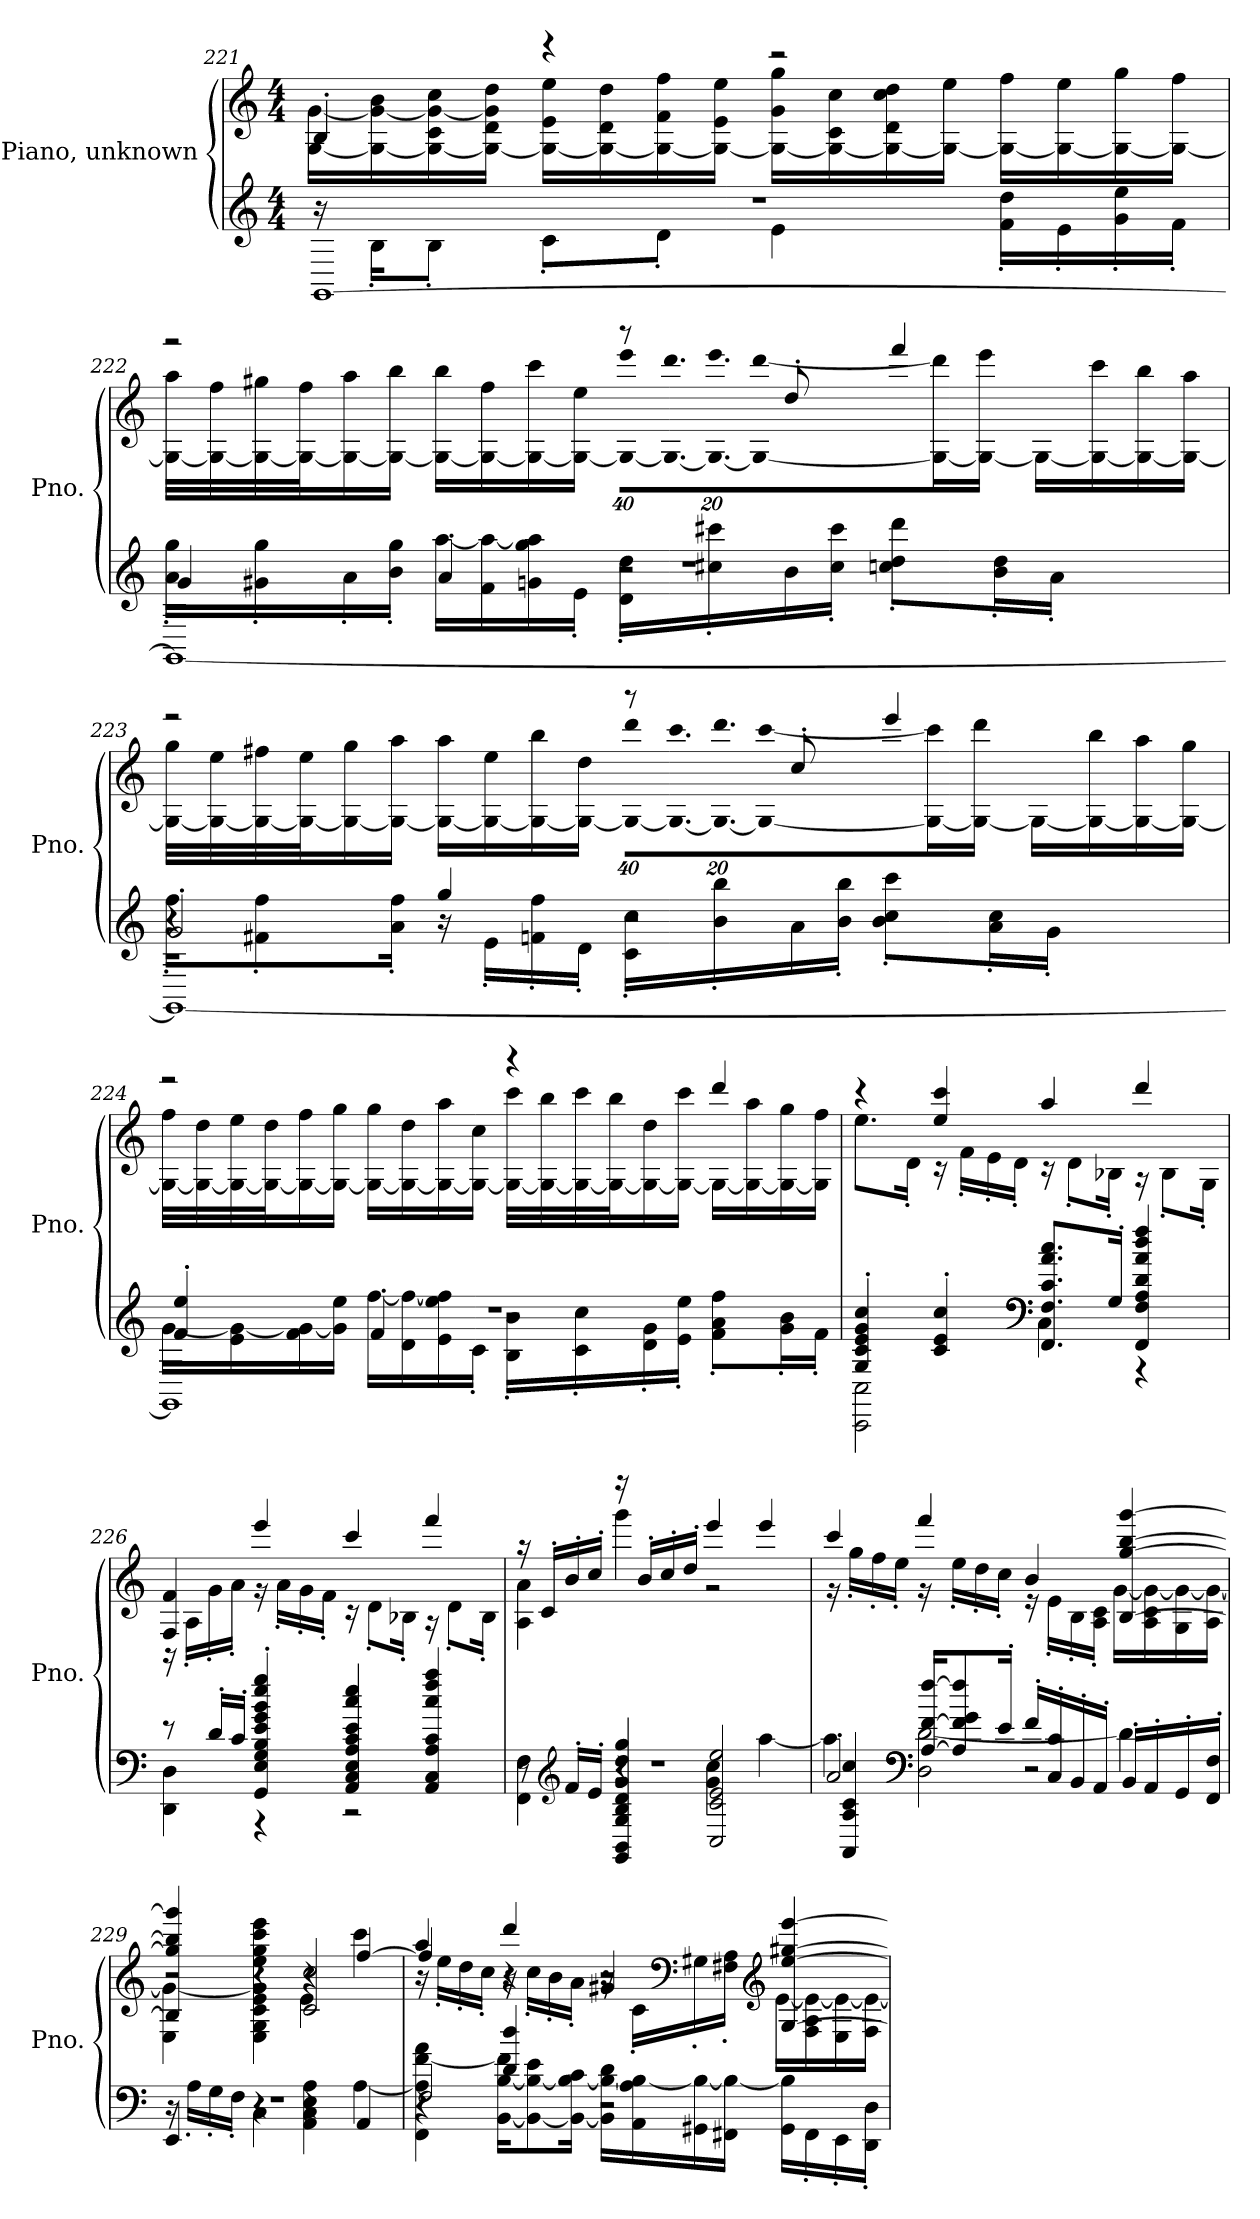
**kern	**kern
*part1	*part1
*staff2	*staff1
*I"Piano, unknown	*
*I'Pno.	*
!!LO:LB:g=z
*clefG2	*clefG2
*k[]	*k[]
*M4/4	*M4/4
=221	=221
*^	*^
*	*^	*	*
1r	16r	[1GG	4B'/	[16G\ [16g\LL
.	16B'\KL	.	.	16G\_ 16g\_ 16b\
.	8B'\J	.	.	16G\_ 16c\ 16g\_ 16cc\
.	.	.	.	16G\_ 16d\ 16g\] 16dd\JJ
.	8c'\L	.	4r	16G\_ 16e\ 16ee\LL
.	.	.	.	16G\_ 16d\ 16dd\
.	8d'\J	.	.	16G\_ 16f\ 16ff\
.	.	.	.	16G\_ 16e\ 16ee\JJ
.	4e\	.	2r	16G\_ 16g\ 16gg\LL
.	.	.	.	16G\_ 16c\ 16cc\
.	.	.	.	16G\_ 16d\ 16cc\ 16dd\
.	.	.	.	16G\_ 16ee\JJ
.	16f\' 16dd\'LL	.	.	16G\_ 16ff\LL
.	16e'\	.	.	16G\_ 16ee\
.	16g\' 16ee\'	.	.	16G\_ 16gg\
.	16f'\JJ	.	.	16G\_ 16ff\JJ
!!LO:LB:g=z	!!
=222	=222	=222	=222	=222
*	*	*^	*	*
1r	16a\' 16gg\'LL	4g/	1GG_	2r	32G\_ 32aa\LLL
.	.	.	.	.	32G\_ 32ff\
.	16g#X\' 16gg\'	.	.	.	32G\_ 32gg#X\
.	.	.	.	.	32G\_ 32ff\J
.	16a'\	.	.	.	16G\_ 16aa\
.	16b\' 16gg\'JJ	.	.	.	16G\_ 16bb\JJ
.	[16aa\LL	4a'/	.	.	16G\_ 16bb\LL
.	16f\ 16aa\_	.	.	.	16G\_ 16ff\
.	16gn\ 16gg\ 16aa\]	.	.	.	16G\_ 16ccc\
.	16e'\JJ	.	.	.	16G\_ 16ee\JJ
*	*	*	*	*	*Xbrackettup
!	!	!	!	!	!LO:N:vis=32
.	16d\' 16dd\'LL	2r	.	8r	640%23G\_ 640%23eee\LLL
!	!	!	!	!	!LO:N:vis=64.
.	.	.	.	.	640%17G\_ 640%17ddd\L
!	!	!	!	!	!LO:N:vis=64.
.	16cc#X\' 16ccc#X\'	.	.	.	640%17G\_ 640%17eee\J
!	!	!	!	!	!LO:N:vis=32
.	.	.	.	.	640%23G\_ [640%23ddd\J
.	16b\	.	.	8dd'/	16G\_ 16ddd\]
.	16cc#\' 16ccc#\'JJ	.	.	.	16G\_ 16eee\JJ
.	8ccn\' 8dd\' 8ddd\'L	.	.	4fff/	16G\LL_
.	.	.	.	.	16G\_ 16ccc\
.	16b\' 16dd\'L	.	.	.	16G\_ 16bb\
.	16a'\JJ	.	.	.	16G\_ 16aa\JJ
!!LO:LB:g=z	!!
=223	=223	=223	=223	=223	=223
4r	16ff'\KL	2g'/	1GG_	2r	32G\_ 32gg\LLL
.	.	.	.	.	32G\_ 32ee\
.	8f#X\' 8ff\'	.	.	.	32G\_ 32ff#X\
.	.	.	.	.	32G\_ 32ee\J
.	.	.	.	.	16G\_ 16gg\
.	16a\' 16ff\'Jk	.	.	.	16G\_ 16aa\JJ
4gg/	16r	.	.	.	16G\_ 16aa\LL
.	16e'\LL	.	.	.	16G\_ 16ee\
.	16fn\' 16ff\'	.	.	.	16G\_ 16bb\
.	16d'\JJ	.	.	.	16G\_ 16dd\JJ
!	!	!	!	!	!LO:N:vis=32
2r	16c\' 16cc\'LL	2r	.	8r	640%23G\_ 640%23ddd\LLL
!	!	!	!	!	!LO:N:vis=64.
.	.	.	.	.	640%17G\_ 640%17ccc\L
!	!	!	!	!	!LO:N:vis=64.
.	16b\' 16bb\'	.	.	.	640%17G\_ 640%17ddd\J
!	!	!	!	!	!LO:N:vis=32
.	.	.	.	.	640%23G\_ [640%23ccc\J
.	16a\	.	.	8cc'/	16G\_ 16ccc\]
.	16b\' 16bb\'JJ	.	.	.	16G\_ 16ddd\JJ
.	8b\' 8cc\' 8ccc\'L	.	.	4eee/	16G\LL_
.	.	.	.	.	16G\_ 16bb\
.	16a\' 16cc\'L	.	.	.	16G\_ 16aa\
.	16g'\JJ	.	.	.	16G\_ 16gg\JJ
!!LO:LB:g=z	!!
=224	=224	=224	=224	=224	=224
1r	[16g\LL	4f/' 4ee/'	1GG]	2r	32G\_ 32ff\LLL
.	.	.	.	.	32G\_ 32dd\
.	16e\ 16g\_	.	.	.	32G\_ 32ee\
.	.	.	.	.	32G\_ 32dd\J
.	16f\ 16g\_	.	.	.	16G\_ 16ff\
.	16g\] 16ee\JJ	.	.	.	16G\_ 16gg\JJ
.	[16ff\LL	4f'/	.	.	16G\_ 16gg\LL
.	16d\ 16ff\_	.	.	.	16G\_ 16dd\
.	16e\ 16ee\ 16ff\]	.	.	.	16G\_ 16aa\
.	16c'\JJ	.	.	.	16G\_ 16cc\JJ
.	16B\' 16b\'LL	2r	.	4r	32G\_ 32ccc\LLL
.	.	.	.	.	32G\_ 32bb\
.	16c\' 16cc\'	.	.	.	32G\_ 32ccc\
.	.	.	.	.	32G\_ 32bb\J
.	16d\' 16g\'	.	.	.	16G\_ 16dd\
.	16e\' 16ee\'JJ	.	.	.	16G\_ 16ccc\JJ
.	8f\' 8a\' 8ff\'L	.	.	4ddd/	16G\LL_
.	.	.	.	.	16G\_ 16aa\
.	16g\' 16b\'L	.	.	.	16G\_ 16gg\
.	16f'\JJ	.	.	.	16G\] 16ff\JJ
*	*v	*v	*v	*	*
!!LO:LB:g=z	!!
=225	=225	=225	=225
4G/' 4c/' 4e/' 4g/' 4cc/'	2CC\ 2C\	4r	8.ee\L
.	.	.	16d'\Jk
4c/' 4e/' 4cc/'	.	4ee/ 4ccc/	16r
.	.	.	16f'\LL
.	.	.	16e'\
.	.	.	16d'\JJ
*clefF4	*	*	*
8.FF/ 8.F/ 8.c/ 8.a/ 8.cc/L	4C\	4aa/	16r
.	.	.	8d'\L
16G'/Jk	.	.	16B-X'\Jk
4FF/ 4F/ 4A/ 4d/ 4a/ 4dd/ 4ff/	4r	4ddd/	16r
.	.	.	8B-'\L
.	.	.	16G'\Jk
=226	=226	=226	=226
8r	4DD\ 4D\	4F/ 4f/	16r
.	.	.	16A'\LL
16d'/LL	.	.	16g'\
16c'/JJ	.	.	16a'\JJ
4GG/' 4E/' 4G/' 4B/' 4e/' 4g/' 4b/' 4ee/' 4gg/'	4r	4eee/	16r
.	.	.	16a'\LL
.	.	.	16g'\
.	.	.	16f'\JJ
4AA/ 4C/ 4E/ 4A/ 4c/ 4e/ 4cc/ 4ee/	2r	4ccc/	16r
.	.	.	8d'\L
.	.	.	16B-X'\Jk
4AA/ 4C/ 4A/ 4c/ 4cc/ 4ff/ 4aa/	.	4fff/	16r
.	.	.	8d'\L
.	.	.	16B-'\Jk
=227	=227	=227	=227
*	*^	*	*
1r	4FF\ 4F\	8r	16r	4A\ 4a\
.	.	.	16c'/LL	.
*clefG2	*	*	*	*
.	.	16f'/LL	16b'/	.
.	.	16e'/JJ	16cc'/JJ	.
.	4r	4GG/ 4BB/ 4G/ 4B/ 4d/ 4g/ 4dd/ 4gg/	16r	4ggg\
.	.	.	16b'/LL	.
.	.	.	16cc'/	.
.	.	.	16dd'/JJ	.
.	4g\ 4cc\	2C/ 2c/ 2e/ 2ee/	4eee/	2r
.	[4aa\	.	4eee/	.
!!LO:PB:g=z	!!
=228	=228	=228	=228	=228
2a'/	4aa\]	4AA/ 4A/ 4c/ 4cc/	4ccc/	16r
.	.	.	.	16gg'\LL
.	.	.	.	16ff'\
.	.	.	.	16ee'\JJ
*clefF4	*	*	*	*
.	2D\ [2d\	[16A/ [16f/ [16ff/KL	4fff/	16r
.	.	8A/] 8f/] 8g/ 8ff/]	.	16ee'\LL
.	.	.	.	16dd'\
.	.	16e'/Jk	.	16cc'\JJ
2r	.	16f'/LL	4b/	16r
.	.	16C/' 16c/'	.	16e'\LL
.	.	16BB'/	.	16B'\
.	.	16AA'/JJ	.	16A\' 16c\'JJ
.	4d\]	16BB'/LL	[4B/ [4gg/ [4bb/ [4ggg/	[16g\LL
.	.	16AA'/	.	16A\ 16c\ 16g\_
.	.	16GG'/	.	16G\ 16g\_
.	.	16FF/' 16F/'JJ	.	16A\ 16g\_JJ
=229	=229	=229	=229	=229
*	*	*	*	*^
1r	16r	4EE/	4B/] 4gg/] 4bb/] 4ggg/]	4E\ 4g\_	2r
.	16A'\LL	.	.	.	.
.	16G'\	.	.	.	.
.	16F'\JJ	.	.	.	.
.	4C\	4r	4r	4E\ 4G\ 4c\ 4e\ 4g\] 4ee\ 4gg\ 4ccc\ 4eee\	.
.	4AA\ 4C\ 4E\ 4A\	4r	2c/ 2cc/	4e\	4r
.	[4A\	4AA/	.	4ccc\	[4ff/
!!LO:LB:g=z	!!	!!
=230	=230	=230	=230	=230	=230
4r	4FF\ 4A\] [4f\ 4a\	2F/	4aa/	16r	4ff/]
.	.	.	.	16ee'\LL	.
.	.	.	.	16dd'\	.
.	.	.	.	16cc'\JJ	.
4d/ 4dd/	[16BB\ [16B\ 16f\]KL	.	4ddd/	16r	4r
.	8BB\_ 8B\_ 8e\	.	.	16cc'\LL	.
.	.	.	.	16b'\	.
.	16BB\_ 16B\_ 16c\Jk	.	.	16a'\JJ	.
2r	16BB\] 16B\_ 16d\LL	2r	4g#X/	16r	2r
.	16AA\ 16A\ 16B\_	.	.	16c'\LL	.
*	*	*	*clefF4	*	*
.	16GG#X\ 16B\_	.	.	16G#X'\	.
.	16FF#X\ 16B\_JJ	.	.	16F#X\' 16A\'JJ	.
*	*	*	*clefG2	*	*
.	16GG#\ 16B\]LL	.	[4G#/ [4ee/ [4gg#X/ [4eee/	[16e\LL	.
.	16FF#'\	.	.	16F#\ 16A\ 16e\_	.
.	16EE'\	.	.	16E\ 16e\_	.
.	16DD\' 16D\'JJ	.	.	16F#\ 16e\_JJ	.
*v	*v	*v	*	*	*
*	*v	*v	*v
=	=
*-	*-
